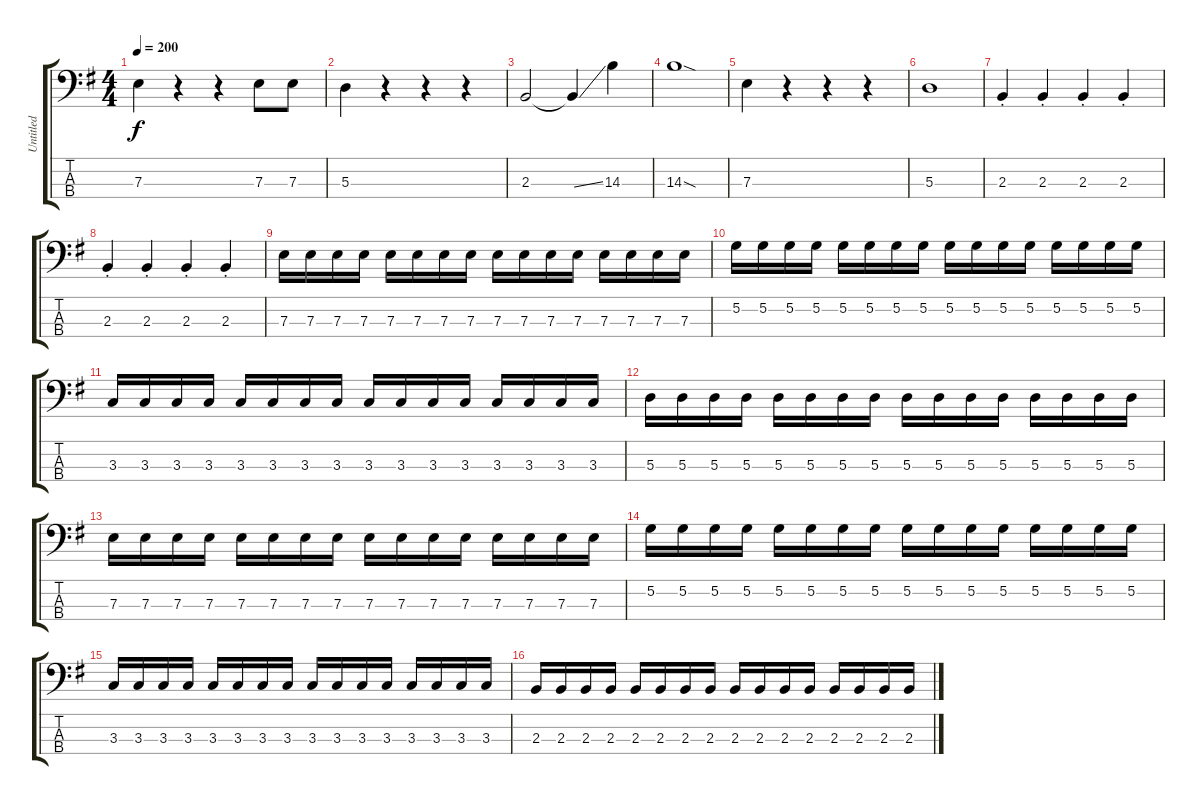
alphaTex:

\track ("Untitled" "Untitled") {instrument electricbassfinger}
\staff {score tabs}
\tuning (G2 D2 A1 E1) {hide}
\ts (4 4)
\tempo 200
\clef f4
\ks g
7.3.4{dy f instrument electricbassfinger} r.4 r.4 7.3.8 7.3.8 |
5.3.4 r.4 r.4 r.4 |
2.3.2 2.3{ss t}.4 14.3.4 |
14.3{sod}.1 |
7.3.4 r.4 r.4 r.4 |
5.3.1 |
2.3{st}.4 2.3{st}.4 2.3{st}.4 2.3{st}.4 |
2.3{st}.4 2.3{st}.4 2.3{st}.4 2.3{st}.4 |
7.3.16 7.3.16 7.3.16 7.3.16 7.3.16 7.3.16 7.3.16 7.3.16 7.3.16 7.3.16 7.3.16 7.3.16 7.3.16 7.3.16 7.3.16 7.3.16 |
5.2.16 5.2.16 5.2.16 5.2.16 5.2.16 5.2.16 5.2.16 5.2.16 5.2.16 5.2.16 5.2.16 5.2.16 5.2.16 5.2.16 5.2.16 5.2.16 |
3.3.16 3.3.16 3.3.16 3.3.16 3.3.16 3.3.16 3.3.16 3.3.16 3.3.16 3.3.16 3.3.16 3.3.16 3.3.16 3.3.16 3.3.16 3.3.16 |
5.3.16 5.3.16 5.3.16 5.3.16 5.3.16 5.3.16 5.3.16 5.3.16 5.3.16 5.3.16 5.3.16 5.3.16 5.3.16 5.3.16 5.3.16 5.3.16 |
7.3.16 7.3.16 7.3.16 7.3.16 7.3.16 7.3.16 7.3.16 7.3.16 7.3.16 7.3.16 7.3.16 7.3.16 7.3.16 7.3.16 7.3.16 7.3.16 |
5.2.16 5.2.16 5.2.16 5.2.16 5.2.16 5.2.16 5.2.16 5.2.16 5.2.16 5.2.16 5.2.16 5.2.16 5.2.16 5.2.16 5.2.16 5.2.16 |
3.3.16 3.3.16 3.3.16 3.3.16 3.3.16 3.3.16 3.3.16 3.3.16 3.3.16 3.3.16 3.3.16 3.3.16 3.3.16 3.3.16 3.3.16 3.3.16 |
2.3.16 2.3.16 2.3.16 2.3.16 2.3.16 2.3.16 2.3.16 2.3.16 2.3.16 2.3.16 2.3.16 2.3.16 2.3.16 2.3.16 2.3.16 2.3.16
